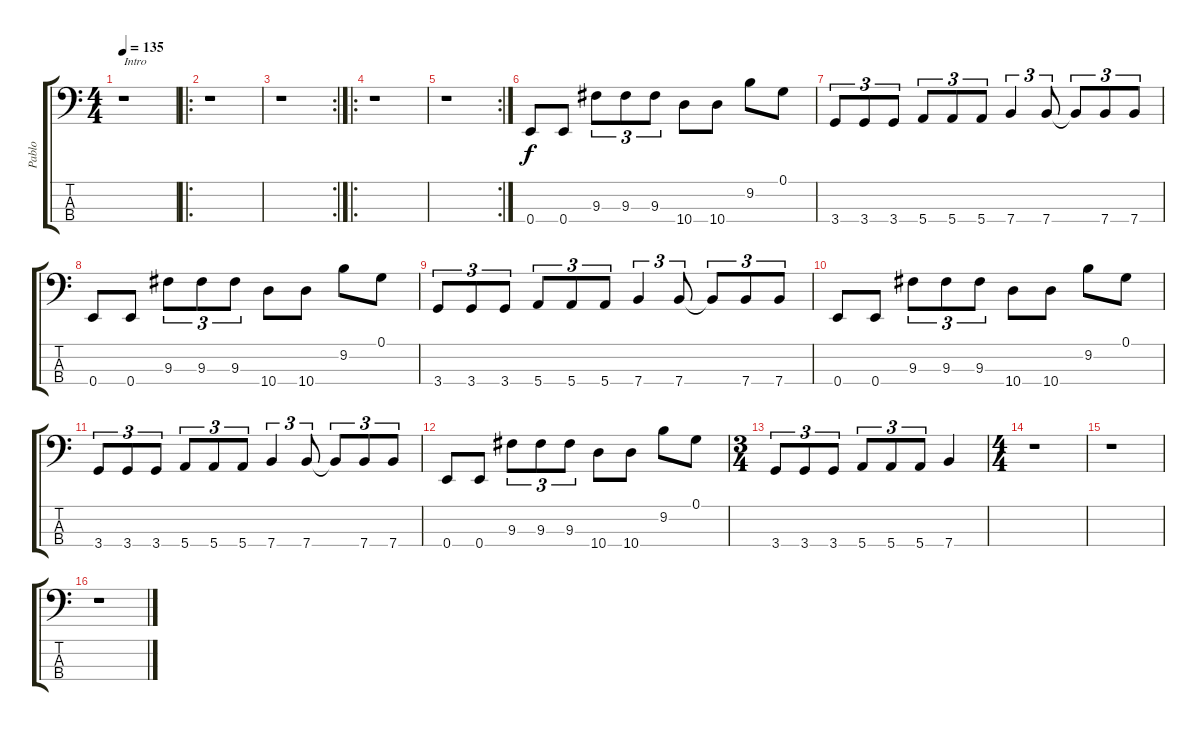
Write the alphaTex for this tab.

\track ("Pablo" "Pablo") {instrument electricbasspick}
\staff {score tabs}
\tuning (G2 D2 A1 E1) {hide}
\ts (4 4)
\tempo 135
\clef f4
\ks c
r.1{txt "Intro" dy f instrument electricbasspick} |
\ro
r.1 |
\rc 2
r.1 |
\ro
r.1 |
\rc 2
r.1 |
0.4.8 0.4.8 9.3.8{tu (3 2)} 9.3.8{tu (3 2)} 9.3.8{tu (3 2)} 10.4.8 10.4.8 9.2.8 0.1.8 |
3.4.8{tu (3 2)} 3.4.8{tu (3 2)} 3.4.8{tu (3 2)} 5.4.8{tu (3 2)} 5.4.8{tu (3 2)} 5.4.8{tu (3 2)} 7.4.4{tu (3 2)} 7.4.8{tu (3 2)} 7.4{t}.8{tu (3 2)} 7.4.8{tu (3 2)} 7.4.8{tu (3 2)} |
0.4.8 0.4.8 9.3.8{tu (3 2)} 9.3.8{tu (3 2)} 9.3.8{tu (3 2)} 10.4.8 10.4.8 9.2.8 0.1.8 |
3.4.8{tu (3 2)} 3.4.8{tu (3 2)} 3.4.8{tu (3 2)} 5.4.8{tu (3 2)} 5.4.8{tu (3 2)} 5.4.8{tu (3 2)} 7.4.4{tu (3 2)} 7.4.8{tu (3 2)} 7.4{t}.8{tu (3 2)} 7.4.8{tu (3 2)} 7.4.8{tu (3 2)} |
0.4.8 0.4.8 9.3.8{tu (3 2)} 9.3.8{tu (3 2)} 9.3.8{tu (3 2)} 10.4.8 10.4.8 9.2.8 0.1.8 |
3.4.8{tu (3 2)} 3.4.8{tu (3 2)} 3.4.8{tu (3 2)} 5.4.8{tu (3 2)} 5.4.8{tu (3 2)} 5.4.8{tu (3 2)} 7.4.4{tu (3 2)} 7.4.8{tu (3 2)} 7.4{t}.8{tu (3 2)} 7.4.8{tu (3 2)} 7.4.8{tu (3 2)} |
0.4.8 0.4.8 9.3.8{tu (3 2)} 9.3.8{tu (3 2)} 9.3.8{tu (3 2)} 10.4.8 10.4.8 9.2.8 0.1.8 |
\ts (3 4)
3.4.8{tu (3 2)} 3.4.8{tu (3 2)} 3.4.8{tu (3 2)} 5.4.8{tu (3 2)} 5.4.8{tu (3 2)} 5.4.8{tu (3 2)} 7.4.4 |
\ts (4 4)
r.1 |
r.1 |
r.1
